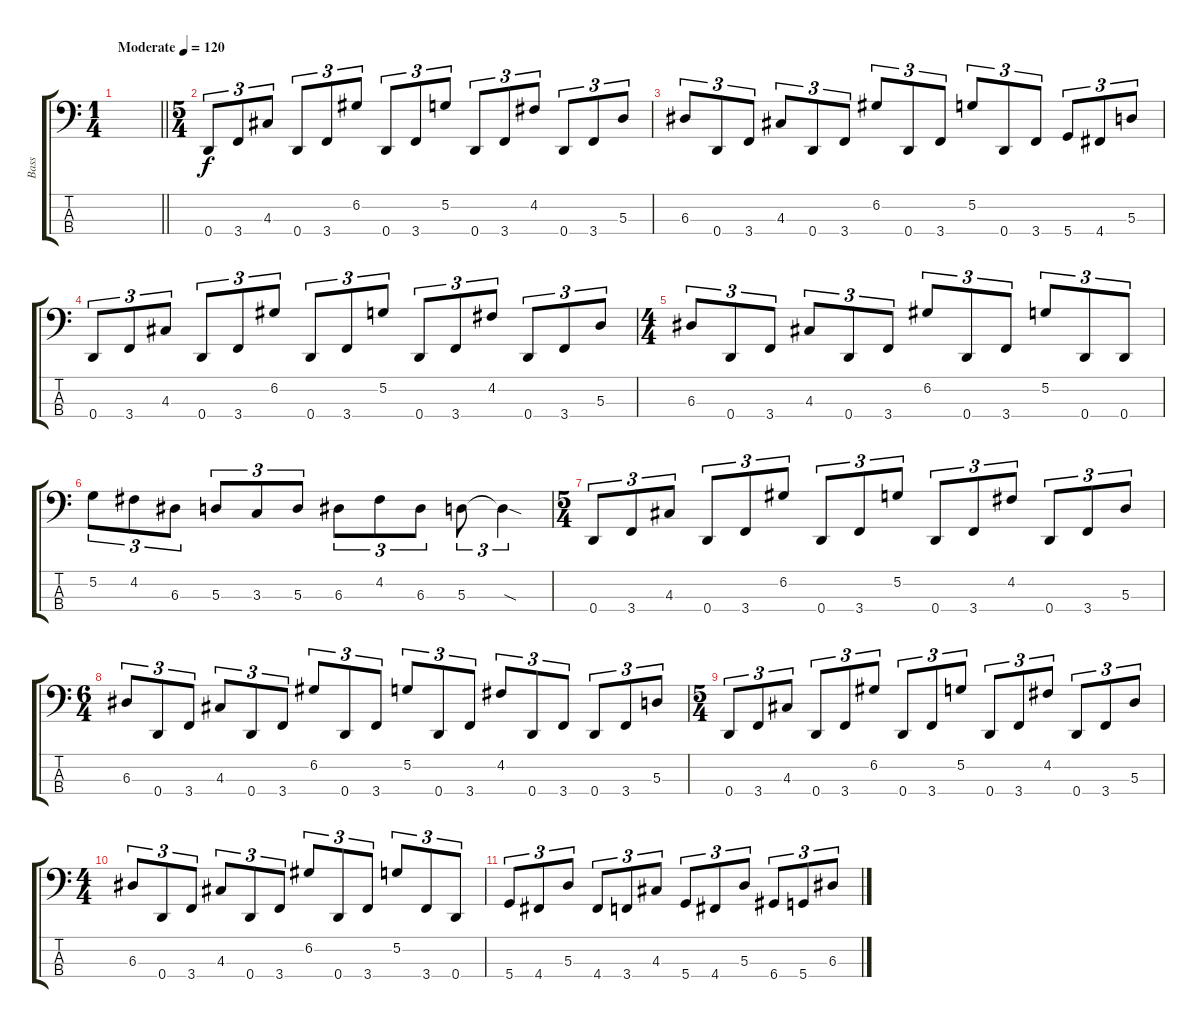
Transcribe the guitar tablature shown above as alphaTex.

\track ("Bass" "Bass") {instrument electricbassfinger}
\staff {score tabs}
\tuning (G2 D2 A1 D1) {hide}
\ts (1 4)
\tempo (120 "Moderate")
\clef f4
\barLineRight lightlight
\ks c
|
\ts (5 4)
0.4.8{tu (3 2)} 3.4.8{tu (3 2)} 4.3.8{tu (3 2)} 0.4.8{tu (3 2)} 3.4.8{tu (3 2)} 6.2.8{tu (3 2)} 0.4.8{tu (3 2)} 3.4.8{tu (3 2)} 5.2.8{tu (3 2)} 0.4.8{tu (3 2)} 3.4.8{tu (3 2)} 4.2.8{tu (3 2)} 0.4.8{tu (3 2)} 3.4.8{tu (3 2)} 5.3.8{tu (3 2)} |
6.3.8{tu (3 2)} 0.4.8{tu (3 2)} 3.4.8{tu (3 2)} 4.3.8{tu (3 2)} 0.4.8{tu (3 2)} 3.4.8{tu (3 2)} 6.2.8{tu (3 2)} 0.4.8{tu (3 2)} 3.4.8{tu (3 2)} 5.2.8{tu (3 2)} 0.4.8{tu (3 2)} 3.4.8{tu (3 2)} 5.4.8{tu (3 2)} 4.4.8{tu (3 2)} 5.3.8{tu (3 2)} |
0.4.8{tu (3 2)} 3.4.8{tu (3 2)} 4.3.8{tu (3 2)} 0.4.8{tu (3 2)} 3.4.8{tu (3 2)} 6.2.8{tu (3 2)} 0.4.8{tu (3 2)} 3.4.8{tu (3 2)} 5.2.8{tu (3 2)} 0.4.8{tu (3 2)} 3.4.8{tu (3 2)} 4.2.8{tu (3 2)} 0.4.8{tu (3 2)} 3.4.8{tu (3 2)} 5.3.8{tu (3 2)} |
\ts (4 4)
6.3.8{tu (3 2)} 0.4.8{tu (3 2)} 3.4.8{tu (3 2)} 4.3.8{tu (3 2)} 0.4.8{tu (3 2)} 3.4.8{tu (3 2)} 6.2.8{tu (3 2)} 0.4.8{tu (3 2)} 3.4.8{tu (3 2)} 5.2.8{tu (3 2)} 0.4.8{tu (3 2)} 0.4.8{tu (3 2)} |
5.2.8{tu (3 2)} 4.2.8{tu (3 2)} 6.3.8{tu (3 2)} 5.3.8{tu (3 2)} 3.3.8{tu (3 2)} 5.3.8{tu (3 2)} 6.3.8{tu (3 2)} 4.2.8{tu (3 2)} 6.3.8{tu (3 2)} 5.3.8{tu (3 2)} 5.3{sod t}.4{tu (3 2)} |
\ts (5 4)
0.4.8{tu (3 2)} 3.4.8{tu (3 2)} 4.3.8{tu (3 2)} 0.4.8{tu (3 2)} 3.4.8{tu (3 2)} 6.2.8{tu (3 2)} 0.4.8{tu (3 2)} 3.4.8{tu (3 2)} 5.2.8{tu (3 2)} 0.4.8{tu (3 2)} 3.4.8{tu (3 2)} 4.2.8{tu (3 2)} 0.4.8{tu (3 2)} 3.4.8{tu (3 2)} 5.3.8{tu (3 2)} |
\ts (6 4)
6.3.8{tu (3 2)} 0.4.8{tu (3 2)} 3.4.8{tu (3 2)} 4.3.8{tu (3 2)} 0.4.8{tu (3 2)} 3.4.8{tu (3 2)} 6.2.8{tu (3 2)} 0.4.8{tu (3 2)} 3.4.8{tu (3 2)} 5.2.8{tu (3 2)} 0.4.8{tu (3 2)} 3.4.8{tu (3 2)} 4.2.8{tu (3 2)} 0.4.8{tu (3 2)} 3.4.8{tu (3 2)} 0.4.8{tu (3 2)} 3.4.8{tu (3 2)} 5.3.8{tu (3 2)} |
\ts (5 4)
0.4.8{tu (3 2)} 3.4.8{tu (3 2)} 4.3.8{tu (3 2)} 0.4.8{tu (3 2)} 3.4.8{tu (3 2)} 6.2.8{tu (3 2)} 0.4.8{tu (3 2)} 3.4.8{tu (3 2)} 5.2.8{tu (3 2)} 0.4.8{tu (3 2)} 3.4.8{tu (3 2)} 4.2.8{tu (3 2)} 0.4.8{tu (3 2)} 3.4.8{tu (3 2)} 5.3.8{tu (3 2)} |
\ts (4 4)
6.3.8{tu (3 2)} 0.4.8{tu (3 2)} 3.4.8{tu (3 2)} 4.3.8{tu (3 2)} 0.4.8{tu (3 2)} 3.4.8{tu (3 2)} 6.2.8{tu (3 2)} 0.4.8{tu (3 2)} 3.4.8{tu (3 2)} 5.2.8{tu (3 2)} 3.4.8{tu (3 2)} 0.4.8{tu (3 2)} |
5.4.8{tu (3 2)} 4.4.8{tu (3 2)} 5.3.8{tu (3 2)} 4.4.8{tu (3 2)} 3.4.8{tu (3 2)} 4.3.8{tu (3 2)} 5.4.8{tu (3 2)} 4.4.8{tu (3 2)} 5.3.8{tu (3 2)} 6.4.8{tu (3 2)} 5.4.8{tu (3 2)} 6.3.8{tu (3 2)}
